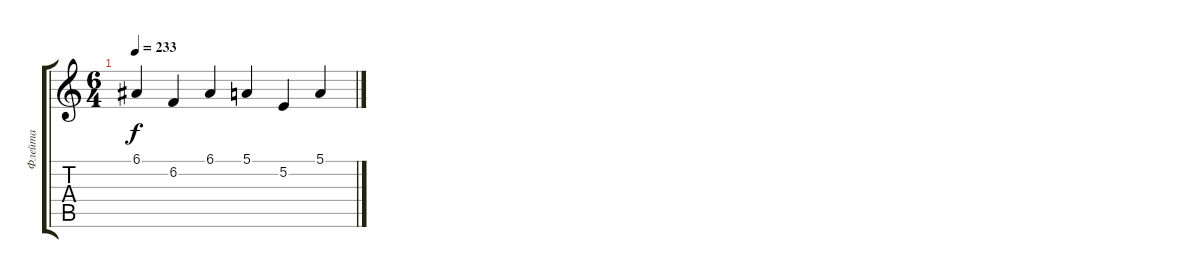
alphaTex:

\track ("Флейта" "Флейта") {instrument flute}
\staff {score tabs}
\tuning (E4 B3 G3 D3 A2 E2) {hide}
\ts (6 4)
\tempo 233
\clef g2
\ks c
6.1.4{dy f} 6.2.4 6.1.4 5.1.4 5.2.4 5.1.4
